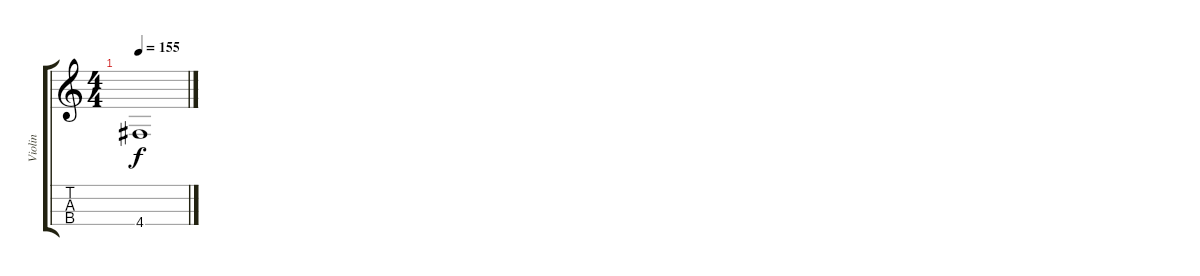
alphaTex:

\track ("Violin" "Violin") {instrument violin}
\staff {score tabs}
\tuning (E4 B3 G3 D3) {hide}
\ts (4 4)
\tempo 155
\clef g2
\ks c
4.4.1{dy f}
